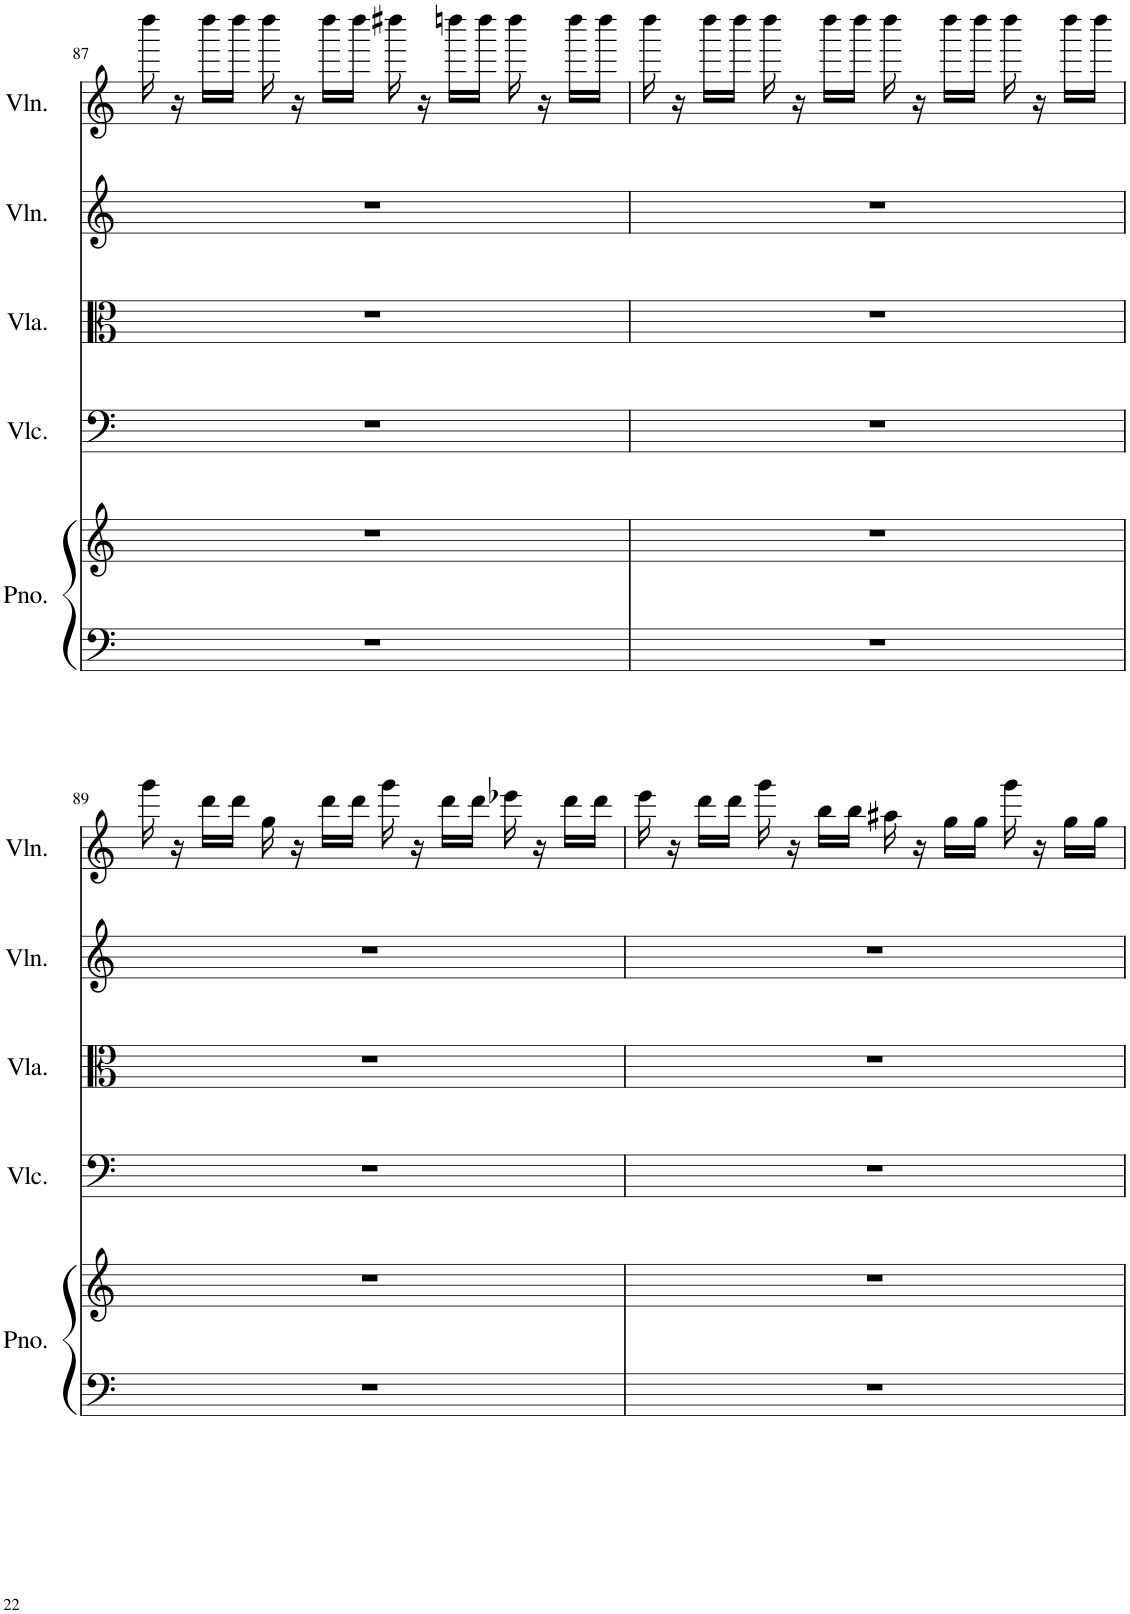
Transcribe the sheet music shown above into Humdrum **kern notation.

**kern	**kern	**kern	**kern	**kern	**kern
*part5	*part5	*part4	*part3	*part2	*part1
*staff6	*staff5	*staff4	*staff3	*staff2	*staff1
*I"Piano	*	*I"Violoncello	*I"Viola	*I"Violin	*I"Violin
*I'Pno.	*	*I'Vlc.	*I'Vla.	*I'Vln.	*I'Vln.
!!LO:PB:g=z
*clefF4	*clefG2	*clefF4	*clefC3	*clefG2	*clefG2
*k[]	*k[]	*k[]	*k[]	*k[]	*k[]
*M4/4	*M4/4	*M4/4	*M4/4	*M4/4	*M4/4
=87	=87	=87	=87	=87	=87
1r	1r	1r	1r	1r	16dddd\
.	.	.	.	.	16r
.	.	.	.	.	16dddd\LL
.	.	.	.	.	16dddd\JJ
.	.	.	.	.	16dddd\
.	.	.	.	.	16r
.	.	.	.	.	16dddd\LL
.	.	.	.	.	16dddd\JJ
.	.	.	.	.	16dddd#X\
.	.	.	.	.	16r
.	.	.	.	.	16ddddn\LL
.	.	.	.	.	16dddd\JJ
.	.	.	.	.	16dddd\
.	.	.	.	.	16r
.	.	.	.	.	16dddd\LL
.	.	.	.	.	16dddd\JJ
=88	=88	=88	=88	=88	=88
1r	1r	1r	1r	1r	16dddd\
.	.	.	.	.	16r
.	.	.	.	.	16dddd\LL
.	.	.	.	.	16dddd\JJ
.	.	.	.	.	16dddd\
.	.	.	.	.	16r
.	.	.	.	.	16dddd\LL
.	.	.	.	.	16dddd\JJ
.	.	.	.	.	16dddd\
.	.	.	.	.	16r
.	.	.	.	.	16dddd\LL
.	.	.	.	.	16dddd\JJ
.	.	.	.	.	16dddd\
.	.	.	.	.	16r
.	.	.	.	.	16dddd\LL
.	.	.	.	.	16dddd\JJ
!!LO:LB:g=z
=89	=89	=89	=89	=89	=89
1r	1r	1r	1r	1r	16ggg\
.	.	.	.	.	16r
.	.	.	.	.	16ddd\LL
.	.	.	.	.	16ddd\JJ
.	.	.	.	.	16gg\
.	.	.	.	.	16r
.	.	.	.	.	16ddd\LL
.	.	.	.	.	16ddd\JJ
.	.	.	.	.	16ggg\
.	.	.	.	.	16r
.	.	.	.	.	16ddd\LL
.	.	.	.	.	16ddd\JJ
.	.	.	.	.	16eee-X\
.	.	.	.	.	16r
.	.	.	.	.	16ddd\LL
.	.	.	.	.	16ddd\JJ
=90	=90	=90	=90	=90	=90
1r	1r	1r	1r	1r	16eee\
.	.	.	.	.	16r
.	.	.	.	.	16ddd\LL
.	.	.	.	.	16ddd\JJ
.	.	.	.	.	16ggg\
.	.	.	.	.	16r
.	.	.	.	.	16bb\LL
.	.	.	.	.	16bb\JJ
.	.	.	.	.	16aa#X\
.	.	.	.	.	16r
.	.	.	.	.	16gg\LL
.	.	.	.	.	16gg\JJ
.	.	.	.	.	16ggg\
.	.	.	.	.	16r
.	.	.	.	.	16gg\LL
.	.	.	.	.	16gg\JJ
=	=	=	=	=	=
*-	*-	*-	*-	*-	*-
